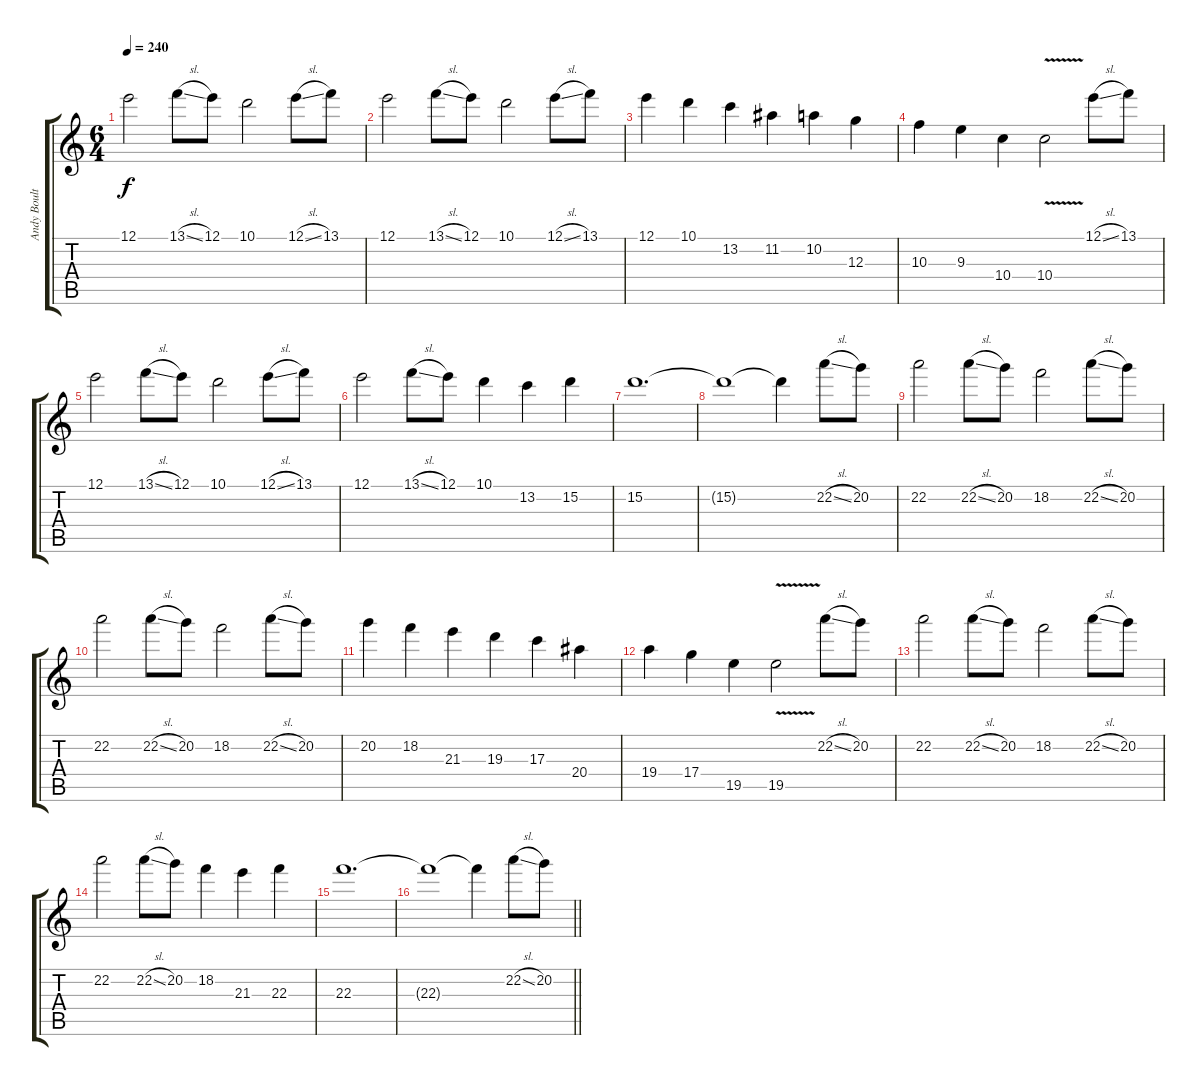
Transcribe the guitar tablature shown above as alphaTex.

\track ("Andy Boulton" "Andy Boult") {instrument distortionguitar}
\staff {score tabs}
\tuning (E4 B3 G3 D3 A2 E2) {hide}
\ts (6 4)
\tempo 240
\clef g2
\ks c
12.1.2{dy f} 13.1{sl}.8 12.1.8 10.1.2 12.1{sl}.8 13.1.8 |
12.1.2 13.1{sl}.8 12.1.8 10.1.2 12.1{sl}.8 13.1.8 |
12.1.4 10.1.4 13.2.4 11.2.4 10.2.4 12.3.4 |
10.3.4 9.3.4 10.4.4 10.4{v}.2 12.1{sl}.8 13.1.8 |
12.1.2 13.1{sl}.8 12.1.8 10.1.2 12.1{sl}.8 13.1.8 |
12.1.2 13.1{sl}.8 12.1.8 10.1.4 13.2.4 15.2.4 |
15.2.1{d} |
15.2{t}.1 15.2{t}.4 22.2{sl}.8 20.2.8 |
22.2.2 22.2{sl}.8 20.2.8 18.2.2 22.2{sl}.8 20.2.8 |
22.2.2 22.2{sl}.8 20.2.8 18.2.2 22.2{sl}.8 20.2.8 |
20.2.4 18.2.4 21.3.4 19.3.4 17.3.4 20.4.4 |
19.4.4 17.4.4 19.5.4 19.5{v}.2 22.2{sl}.8 20.2.8 |
22.2.2 22.2{sl}.8 20.2.8 18.2.2 22.2{sl}.8 20.2.8 |
22.2.2 22.2{sl}.8 20.2.8 18.2.4 21.3.4 22.3.4 |
22.3.1{d} |
\barLineRight lightlight
22.3{t}.1 22.3{t}.4 22.2{sl}.8 20.2.8
